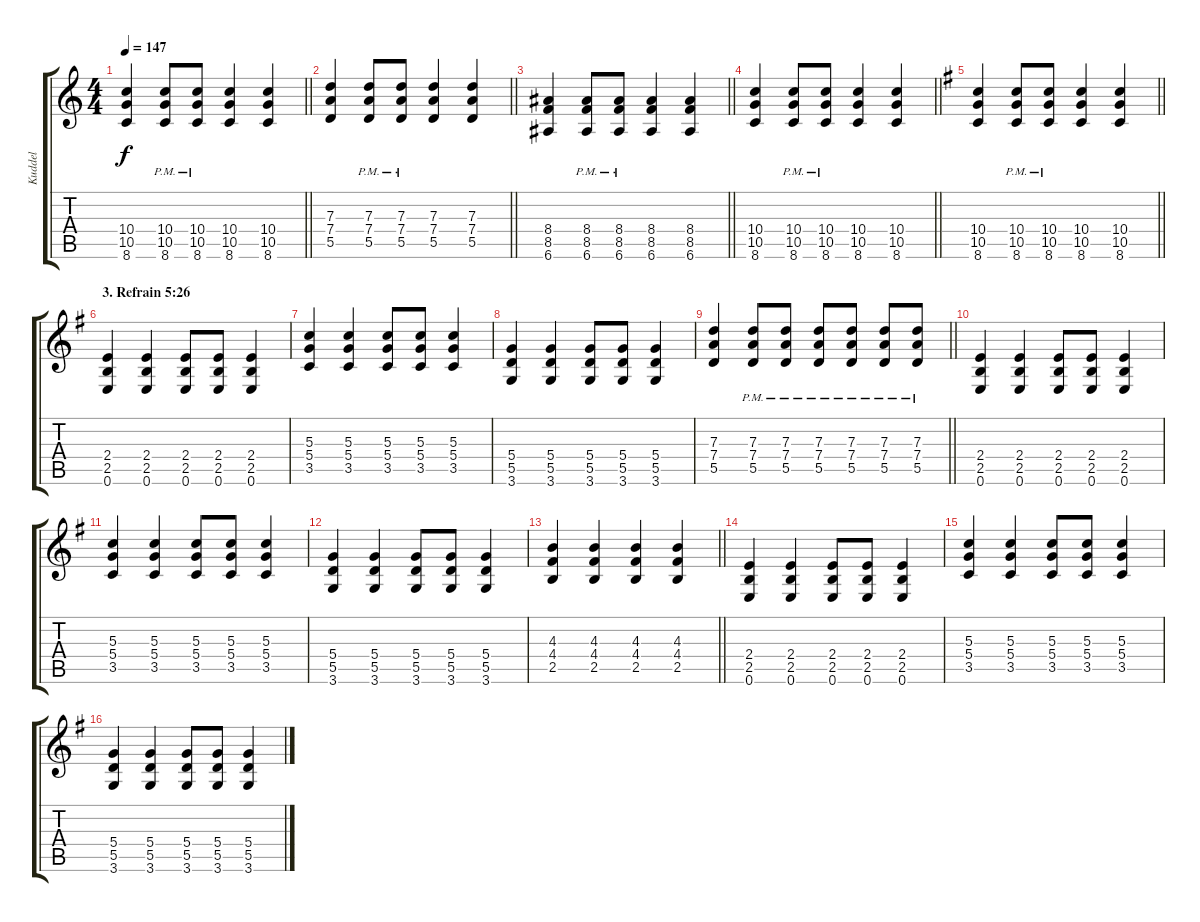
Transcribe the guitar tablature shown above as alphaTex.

\track ("Kuddel" "Kuddel") {instrument overdrivenguitar}
\staff {score tabs}
\tuning (E4 B3 G3 D3 A2 E2) {hide}
\ts (4 4)
\tempo 147
\clef g2
\barLineRight lightlight
\ks c
(10.4 10.5 8.6).4{dy f} (10.4{pm} 10.5{pm} 8.6{pm}).8 (10.4{pm} 10.5{pm} 8.6{pm}).8 (10.4 10.5 8.6).4 (10.4 10.5 8.6).4 |
\barLineRight lightlight
(7.3 7.4 5.5).4 (7.3{pm} 7.4{pm} 5.5{pm}).8 (7.3{pm} 7.4{pm} 5.5{pm}).8 (7.3 7.4 5.5).4 (7.3 7.4 5.5).4 |
\barLineRight lightlight
(8.4 8.5 6.6).4 (8.4{pm} 8.5{pm} 6.6{pm}).8 (8.4{pm} 8.5{pm} 6.6{pm}).8 (8.4 8.5 6.6).4 (8.4 8.5 6.6).4 |
\barLineRight lightlight
(10.4 10.5 8.6).4 (10.4{pm} 10.5{pm} 8.6{pm}).8 (10.4{pm} 10.5{pm} 8.6{pm}).8 (10.4 10.5 8.6).4 (10.4 10.5 8.6).4 |
\barLineRight lightlight
\ks g
(10.4 10.5 8.6).4 (10.4{pm} 10.5{pm} 8.6{pm}).8 (10.4{pm} 10.5{pm} 8.6{pm}).8 (10.4 10.5 8.6).4 (10.4 10.5 8.6).4 |
\section ("" "3. Refrain 5:26")
(2.4 2.5 0.6).4 (2.4 2.5 0.6).4 (2.4 2.5 0.6).8 (2.4 2.5 0.6).8 (2.4 2.5 0.6).4 |
(5.3 5.4 3.5).4 (5.3 5.4 3.5).4 (5.3 5.4 3.5).8 (5.3 5.4 3.5).8 (5.3 5.4 3.5).4 |
(5.4 5.5 3.6).4 (5.4 5.5 3.6).4 (5.4 5.5 3.6).8 (5.4 5.5 3.6).8 (5.4 5.5 3.6).4 |
\barLineRight lightlight
(7.3 7.4 5.5).4 (7.3{pm} 7.4{pm} 5.5{pm}).8 (7.3{pm} 7.4{pm} 5.5{pm}).8 (7.3{pm} 7.4{pm} 5.5{pm}).8 (7.3{pm} 7.4{pm} 5.5{pm}).8 (7.3{pm} 7.4{pm} 5.5{pm}).8 (7.3{pm} 7.4{pm} 5.5{pm}).8 |
(2.4 2.5 0.6).4 (2.4 2.5 0.6).4 (2.4 2.5 0.6).8 (2.4 2.5 0.6).8 (2.4 2.5 0.6).4 |
(5.3 5.4 3.5).4 (5.3 5.4 3.5).4 (5.3 5.4 3.5).8 (5.3 5.4 3.5).8 (5.3 5.4 3.5).4 |
(5.4 5.5 3.6).4 (5.4 5.5 3.6).4 (5.4 5.5 3.6).8 (5.4 5.5 3.6).8 (5.4 5.5 3.6).4 |
\barLineRight lightlight
(4.3 4.4 2.5).4 (4.3 4.4 2.5).4 (4.3 4.4 2.5).4 (4.3 4.4 2.5).4 |
(2.4 2.5 0.6).4 (2.4 2.5 0.6).4 (2.4 2.5 0.6).8 (2.4 2.5 0.6).8 (2.4 2.5 0.6).4 |
(5.3 5.4 3.5).4 (5.3 5.4 3.5).4 (5.3 5.4 3.5).8 (5.3 5.4 3.5).8 (5.3 5.4 3.5).4 |
(5.4 5.5 3.6).4 (5.4 5.5 3.6).4 (5.4 5.5 3.6).8 (5.4 5.5 3.6).8 (5.4 5.5 3.6).4
